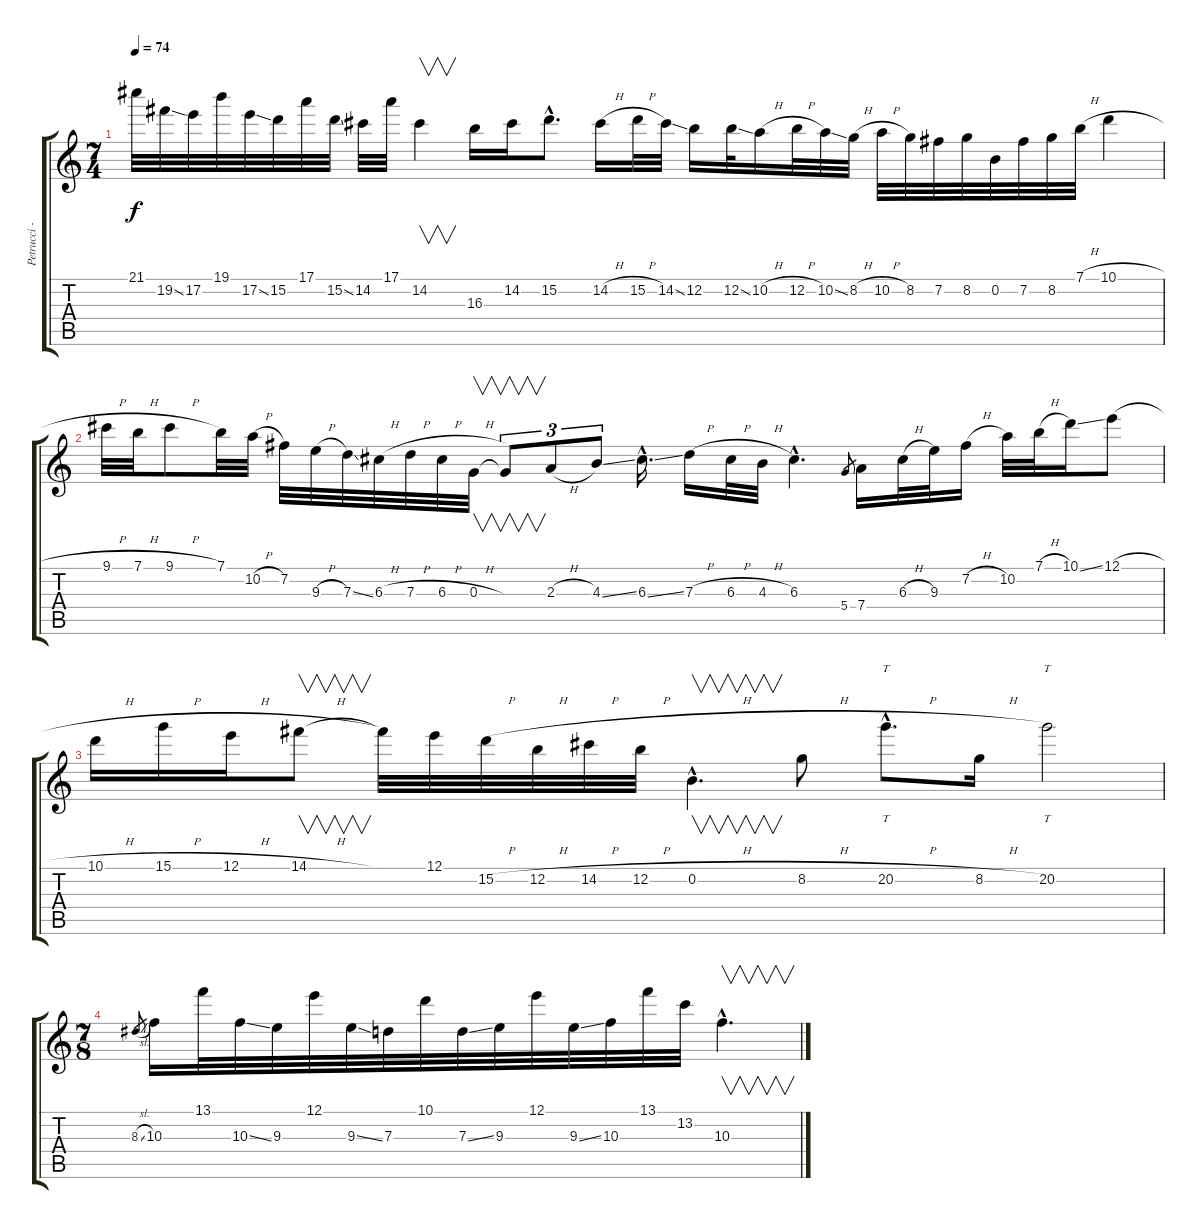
\track ("Petrucci - Distortion 6st." "Petrucci -") {instrument overdrivenguitar}
\staff {score tabs}
\tuning (E4 B3 G3 D3 A2 E2) {hide}
\ts (7 4)
\tempo 74
\clef g2
\ks c
21.1.32{dy f} 19.2{ss}.32 17.2.32 19.1.32 17.2{ss}.32 15.2.32 17.1.32 15.2{ss}.32 14.2.32 17.1.32 14.2.4{v} 16.3.16 14.2.16 15.2{hac}.8{d} 14.2{h}.16 15.2{h}.32 14.2{ss}.32 12.2.16 12.2{ss}.32 10.2{h}.16 12.2{h}.32 10.2{ss}.32 8.2{h}.32 10.2{h}.32 8.2.32 7.2.32 8.2.32 0.2.32 7.2.32 8.2.32 7.1{h}.32 10.1{h}.4 |
9.1{h}.32 7.1{h}.32 9.1{h}.8 7.1.32 10.2{h}.32 7.2.32 9.3{h}.32 7.3{ss}.32 6.3{h}.32 7.3{h}.32 6.3{h}.32 0.3{h}.32{v} 0.3{t}.8{v tu (3 2)} 2.3{h}.8{tu (3 2)} 4.3{ss}.8{tu (3 2)} 6.3{ss hac}.16{d} 7.3{h}.16 6.3{h}.32 4.3{h}.32 6.3{hac}.4{d} 5.4.8{gr} 7.4.16 6.3{h}.32 9.3.32 7.2{h}.16 10.2.32 7.1{h}.32 10.1{ss}.16 12.1{h}.8 |
10.1{h}.16 15.1{h}.16 12.1{h}.16 14.1{h}.8{v} 14.1{t}.32 12.1.32 15.2{h}.32 12.2{h}.32 14.2{h}.32 12.2{h}.32 0.2{h hac}.4{v d} 8.2{h}.8 20.2{h hac}.8{tt d} 8.2{h}.16 20.2.2{tt} |
\ts (7 8)
8.3{sl}.8{gr} 10.3.16 13.1.32 10.3{ss}.32 9.3.32 12.1.32 9.3{ss}.32 7.3.32 10.1.32 7.3{ss}.32 9.3.32 12.1.32 9.3{ss}.32 10.3.32 13.1.32 13.2.32 10.3{hac}.4{v d}
